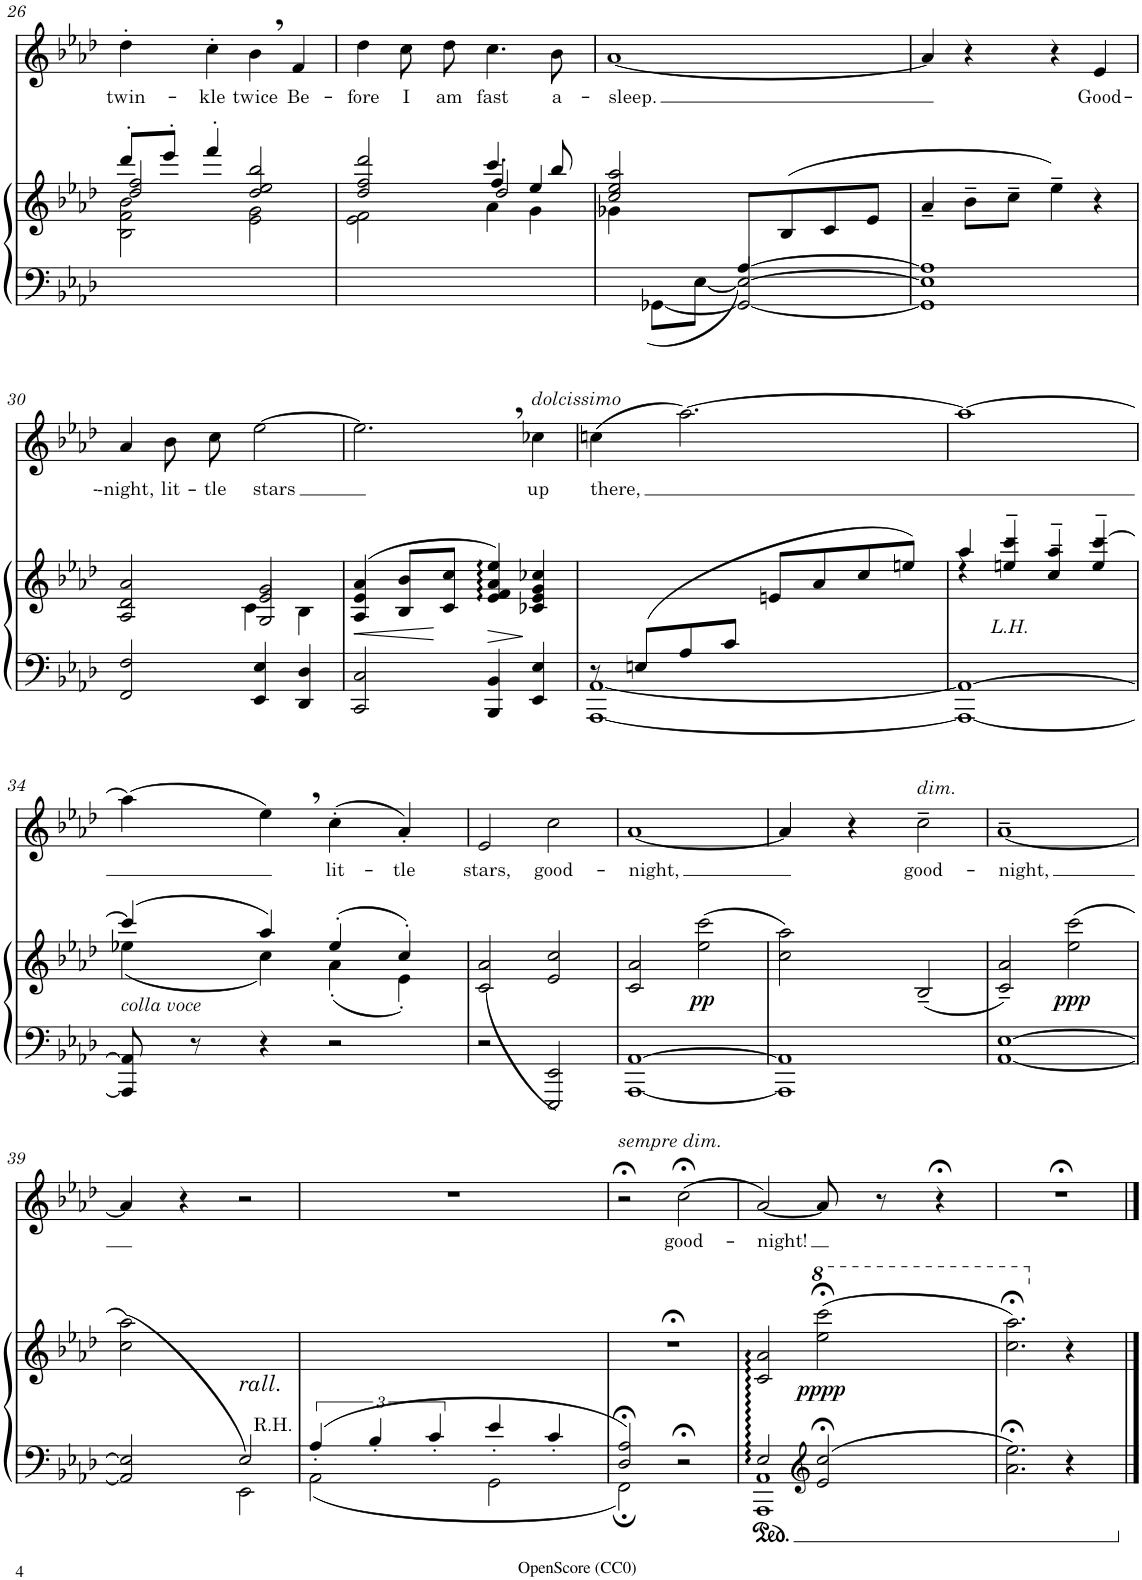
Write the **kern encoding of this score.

**kern	**kern	**dynam	**kern	**text	**dynam
*part2	*part2	*part2	*part1	*part1	*part1
*staff3	*staff2	*staff2/3	*staff1	*staff1	*staff1
*I"Piano	*	*	*I"Voice	*	*
*I'Pno	*	*	*	*	*
!!LO:PB:g=z
*clefF4	*clefG2	*	*clefG2	*	*
*k[b-e-a-d-]	*k[b-e-a-d-]	*	*k[b-e-a-d-]	*	*
*M4/4	*M4/4	*	*M4/4	*	*
=26	=26	=26	=26	=26	=26
*	*^	*	*	*	*
*	*	*^	*	*	*	*
!	!	!	!	!	!	!LO:LY:b	!
1ryy	8ddd-'/L	2dd-/ 2ff/	2B-\ 2f\ 2b-\	.	4dd-'\	twin-	.
.	8eee-'/J	.	.	.	.	.	.
!	!	!	!	!	!	!LO:LY:b	!
.	4fff'/	.	.	.	4cc'\	-kle	.
!	!	!	!	!	!	!LO:LY:b	!
.	2dd-/ 2ee-/ 2bb-/	2ryy	2e-\ 2g\	.	4b-,\	twice	.
!	!	!	!	!	!	!LO:LY:b	!
.	.	.	.	.	4f/	Be-	.
=27	=27	=27	=27	=27	=27	=27	=27
*	*	*	*^	*	*	*	*
!	!	!	!	!	!	!	!LO:LY:b	!
1ryy	2dd-/ 2ff/ 2ddd-/	2ryy	2ryy	2e-\ 2f\	.	4dd-\	-fore	.
!	!	!	!	!	!	!	!LO:LY:b	!
.	.	.	.	.	.	8cc\L	I	.
!	!	!	!	!	!	!	!LO:LY:b	!
.	.	.	.	.	.	8dd-\J	am	.
!	!	!	!	!	!	!	!LO:LY:b	!
.	4.ccc/	4ff/	2dd-/	4a-\	.	4.cc\	fast	.
.	.	4ee-/	.	4g\	.	.	.	.
!	!	!	!	!	!	!	!LO:LY:b	!
.	8bb-/	.	.	.	.	8b-\	a-	.
*	*	*v	*v	*v	*	*	*	*
=28	=28	=28	=28	=28	=28	=28
*^	*	*	*	*	*	*
!	!	!	!	!	!	!LO:LY:b	!
4ryy	2ryy	2cc/ 2ee-/ 2aa-/	4g-X\	.	[1a-	-sleep.	.
[<8GG-X\L	.	.	4.ryy	.	.	.	.
[<8E-\J	.	.	.	.	.	.	.
[8A-/L	2GG-/_ 2E-/_	2ryy	.	.	.	.	.
4.ryy	.	.	(8B-/	.	.	.	.
.	.	.	8c/	.	.	.	.
.	.	.	8e-/J	.	.	.	.
*	*	*v	*v	*	*	*	*
=29	=29	=29	=29	=29	=29	=29
1E-] 1A-]	1GG-]	4a-~/	.	4a-/]	.	.
.	.	8b-~\L	.	4r	.	.
.	.	8cc~\J	.	.	.	.
.	.	4ee-~\)	.	4r	.	.
!	!	!	!	!	!LO:LY:b	!
.	.	4r	.	4e-/	Good-	.
!!LO:LB:g=z
=30	=30	=30	=30	=30	=30	=30
*	*	*^	*	*	*	*
*	*	*	*^	*	*	*	*
!	!	!	!	!	!	!	!LO:LY:b	!
2ryy	2FF/ 2F/	2A-/ 2d-/ 2a-/	2ryy	2ryy	.	4a-/	--night,	.
!	!	!	!	!	!	!	!LO:LY:b	!
.	.	.	.	.	.	8b-\L	lit-	.
!	!	!	!	!	!	!	!LO:LY:b	!
.	.	.	.	.	.	8cc\J	-tle	.
!	!	!	!	!	!	!	!LO:LY:b	!
2ryy	4EE-/ 4E-/	2e-/ 2g/	4c\	2G/	.	[2ee-\	stars	.
.	4DD-/ 4D-/	.	4B-\	.	.	.	.	.
*	*	*	*v	*v	*	*	*	*
=31	=31	=31	=31	=31	=31	=31	=31
!	!	!	!	!LO:HP:b	!	!	!
*v	*v	*	*	*	*	*	*
*	*v	*v	*	*	*	*
2CC/ 2C/	(>4A-/ 4e-/ 4a-/	<	2.ee-,\]	.	.
.	8B-/ 8b-/L	.	.	.	.
.	8c/ 8cc/J	[	.	.	.
!	!	!LO:HP:b	!	!	!
4BBB-/ 4BB-/	4e-/ 4f/ 4a-/ 4ee-/)	>	.	.	.
!	!	!	!	!LO:LY:b	!LO:DY:a
4EE-/ 4E-/	4c-X/ 4e-/ 4g/ 4cc-X/	]	4cc-X\	up	other-dynamics
=32	=32	=32	=32	=32	=32
*^	*	*	*	*	*
!	!	!	!	!	!LO:LY:b	!
8ryy	[<1AAA- [1AA-	8r	.	(4ccn\	there,	.
(>8En/L	.	4.ryy	.	.	.	.
8A-/	.	.	.	[2.aa-\)	.	.
8c/J	.	.	.	.	.	.
2ryy	.	8en/L	.	.	.	.
.	.	8a-/	.	.	.	.
.	.	8cc/	.	.	.	.
.	.	8een/J)	.	.	.	.
=33	=33	=33	=33	=33	=33	=33
*	*	*^	*	*	*	*
4r	1AAA-_ 1AA-_	4aa-/	4ryy	.	1aa-_	.	.
!LO:TX:a:i:t=L.H.	!	!	!	!	!	!	!
2.ryy	.	4ccc~>/	4een~/	.	.	.	.
.	.	4aa-~>/	4cc~/	.	.	.	.
.	.	[4ccc~>/	4ee~/	.	.	.	.
*v	*v	*	*	*	*	*	*
!!LO:LB:g=z
=34	=34	=34	=34	=34	=34	=34
!	!LO:TX:b:i:t=colla voce	!	!	!	!	!
8AAA-/] 8AA-/]	(4ccc/]	(4ee-X\	.	(4aa-\]	.	.
8r	.	.	.	.	.	.
4r	4aa-/)	4cc\)	.	4ee-,\)	.	.
!	!	!	!	!	!LO:LY:b	!
2r	(4ee-'/	(4a-'\	.	(4cc'\	lit-	.
!	!	!	!	!	!LO:LY:b	!
.	4cc'/)	4e-'\)	.	4a-'/)	-tle	.
=35	=35	=35	=35	=35	=35	=35
!	!	!	!	!	!LO:LY:b	!
*	*v	*v	*	*	*	*
2r	(2c/ 2a-/	.	2e-/	stars,	.
!	!	!	!	!LO:LY:b	!
2EEE-/ 2EE-/)	2e-/ 2cc/	.	2cc\	good-	.
=36	=36	=36	=36	=36	=36
!	!	!	!	!LO:LY:b	!
[1AAA- [1AA-	2c/ 2a-/	.	[1a-	-night,	.
!	!	!LO:DY:b	!	!	!
.	(2ee-\ 2ccc\	pp	.	.	.
=37	=37	=37	=37	=37	=37
1AAA-] 1AA-]	2cc\ 2aa-\)	.	4a-/]	.	.
.	.	.	4r	.	.
!	!	!	!LO:TX:a:i:t=dim.	!	!
!	!	!	!	!LO:LY:b	!
.	(2B-~/	.	2cc~\	good-	.
=38	=38	=38	=38	=38	=38
!	!	!	!	!LO:LY:b	!
[1AA- [1E-	2c/~ 2a-/~)	.	[1a-~>	-night,	.
!	!	!LO:DY:b	!	!	!
.	(2ee-\ 2ccc\	ppp	.	.	.
!!LO:LB:g=z
=39	=39	=39	=39	=39	=39
*^	*	*	*	*	*
2ryy	2AA-/] 2E-/]	(2cc\ 2aa-\)	.	4a-/]	.	.
.	.	.	.	4r	.	.
!	!	!LO:TX:b:i:t=rall.	!	!	!	!
!	!	!LO:TX:b:t=R.H.	!	!	!	!
2E-/)	2EE-\	2ryy	.	2r	.	.
=40	=40	=40	=40	=40	=40	=40
6A-'/	2AA-\	1ryy	.	1r	.	.
6B-'/	.	.	.	.	.	.
6c'/	.	.	.	.	.	.
4e-'/	2GG\	.	.	.	.	.
4c'/	.	.	.	.	.	.
=41	=41	=41	=41	=41	=41	=41
!	!	!	!	!LO:TX:a:i:t=sempre dim.	!	!
2D-/;< 2A-/;<	2FF;\	1r;<	.	2r;<	.	.
!	!	!	!	!	!LO:LY:b	!
2r;<	2ryy	.	.	(2cc;<\	good-	.
=42	=42	=42	=42	=42	=42	=42
!	!	!	!	!	!LO:LY:b	!
2E-/	1AAA- 1AA-	2c/ 2a-/	.	[2a-/)	-night!	.
*clefG2	*	*	*	*	*	*
*	*	*8va	*	*	*	*
!	!	!	!LO:DY:b	!	!	!
2e-/;< 2cc/;<	.	(2eee-\;< 2cccc\;<	pppp	8a-/]	.	.
.	.	.	.	8r	.	.
.	.	.	.	4r;<	.	.
*v	*v	*	*	*	*	*
=43	=43	=43	=43	=43	=43
2.a-\;< 2.ee-\;<	2.ccc\;< 2.aaa-\;<)	.	1r;<	.	.
*	*X8va	*	*	*	*
4r	4r	.	.	.	.
==	==	==	==	==	==
*-	*-	*-	*-	*-	*-
